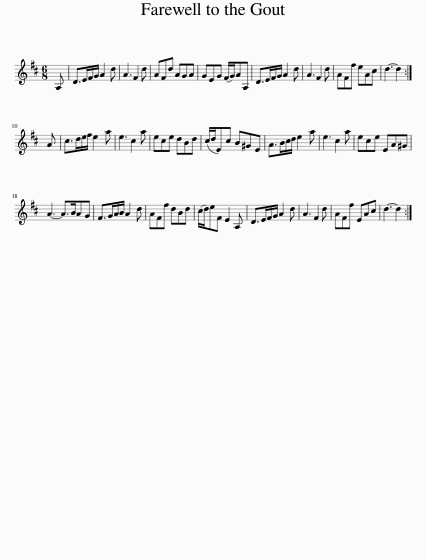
X:1
L:1/8
M:6/8
I:linebreak $
K:D
V:1 treble
V:1
 A, | D>EF/G/ A2 d | A3 F2 d | AFd AGA | GEG (F/G/)AA, | %5
 D>EF/G/ A2 d | A3 F2 d | AFf eAc | d3- d2 :|$ A | %10
 c>de/f/ e2 a | e3 c2 a | ece dBd | (c/d/E)c B^GE | A>Bc/d/ e2 a | %15
 e3 c2 a | ece EA^G |$ A3- A>BAG | F>GA/B/ A2 d | AFf dBd | %20
 (c/d/)eF E2 A, | D>EF/G/ A2 d | A3 F2 d | AFf EAc | d3- d2 :| %25
